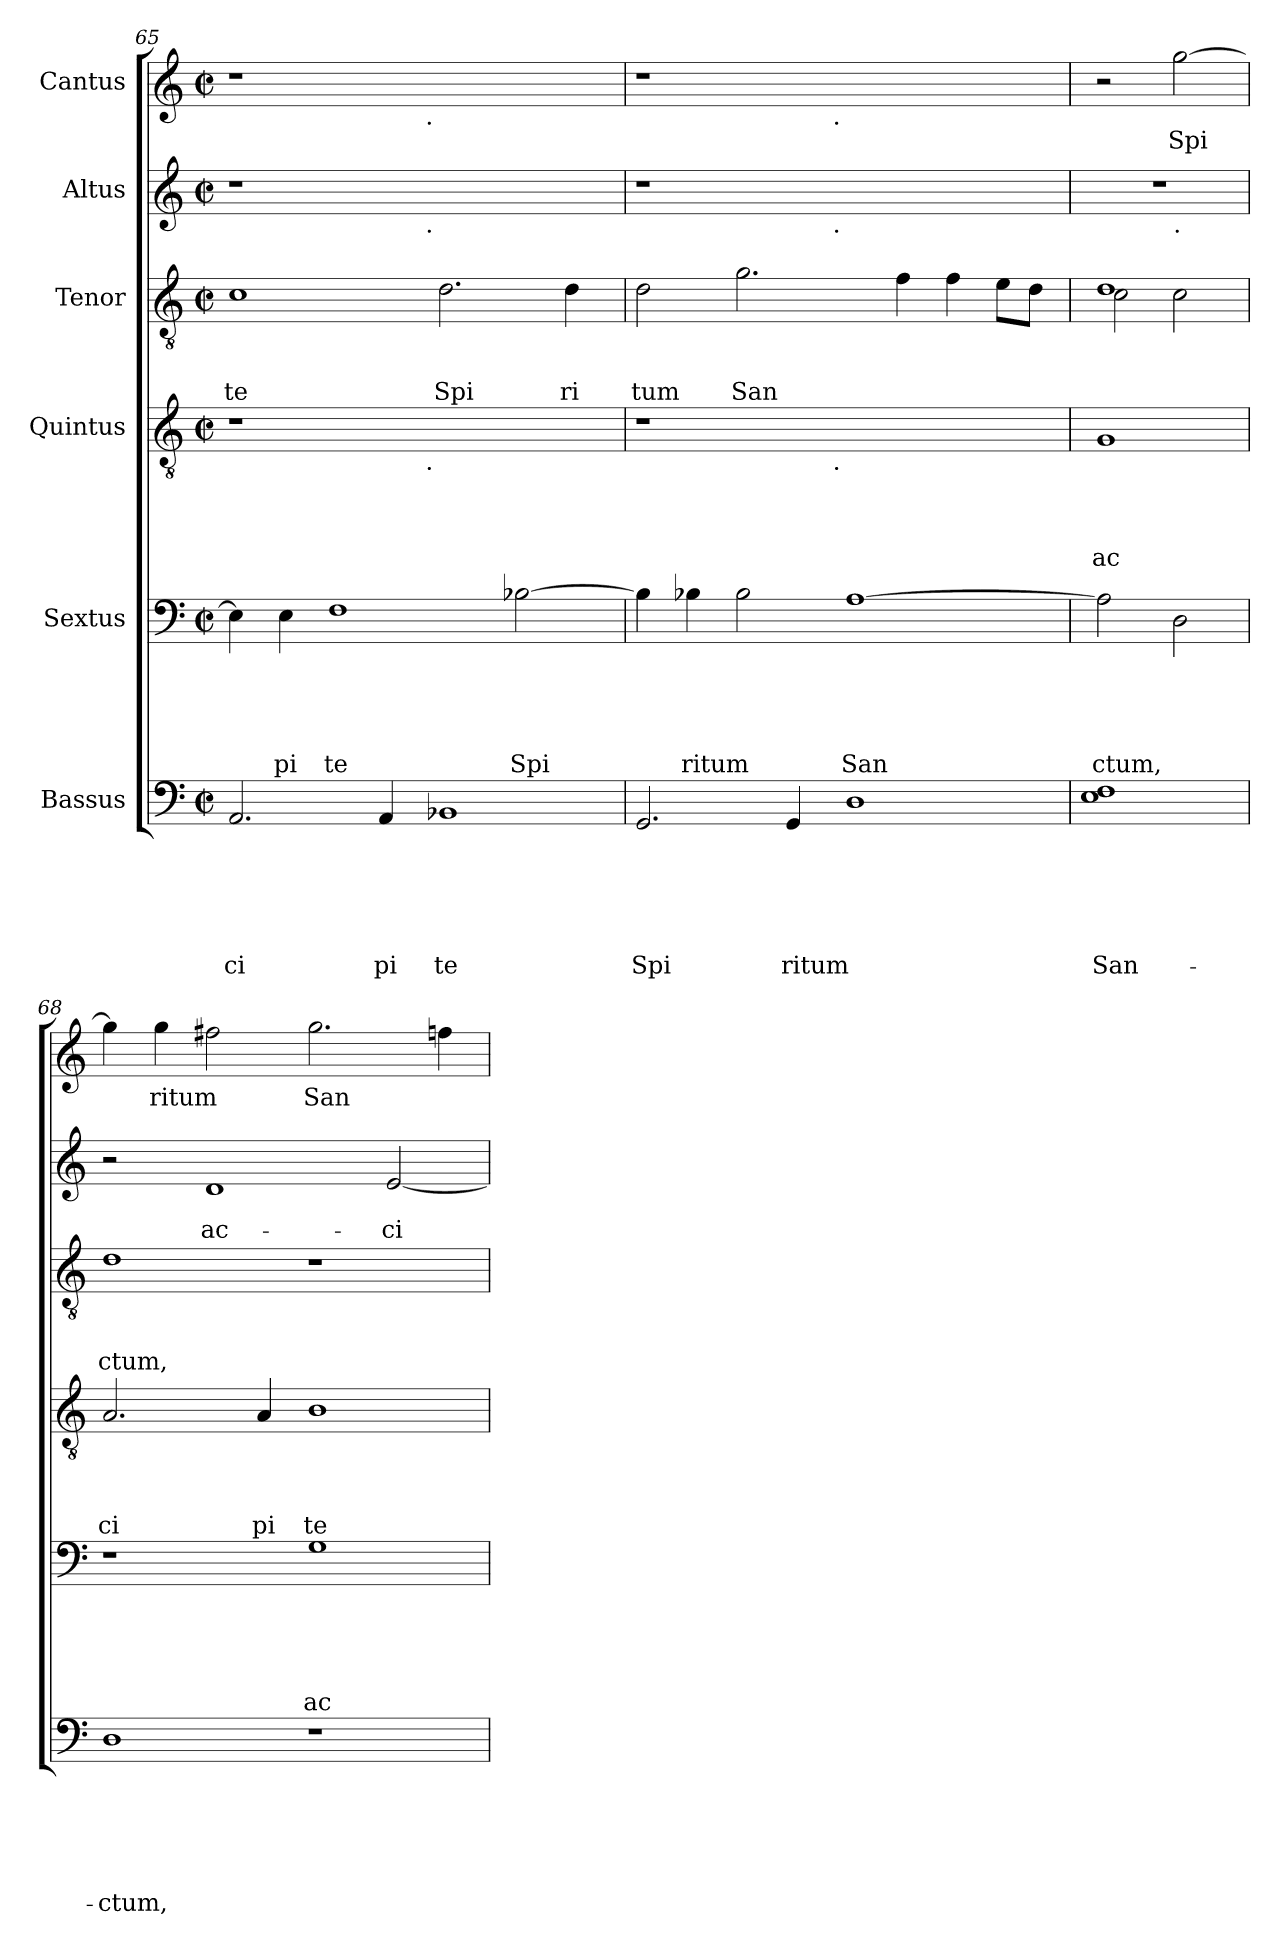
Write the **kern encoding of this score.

**kern	**text	**text	**text	**text	**text	**text	**kern	**text	**text	**text	**text	**text	**kern	**text	**text	**text	**text	**kern	**text	**text	**text	**kern	**text	**text	**kern	**text
*part6	*part6	*part6	*part6	*part6	*part6	*part6	*part5	*part5	*part5	*part5	*part5	*part5	*part4	*part4	*part4	*part4	*part4	*part3	*part3	*part3	*part3	*part2	*part2	*part2	*part1	*part1
*staff6	*staff6	*staff6	*staff6	*staff6	*staff6	*staff6	*staff5	*staff5	*staff5	*staff5	*staff5	*staff5	*staff4	*staff4	*staff4	*staff4	*staff4	*staff3	*staff3	*staff3	*staff3	*staff2	*staff2	*staff2	*staff1	*staff1
*I"Bassus	*	*	*	*	*	*	*I"Sextus	*	*	*	*	*	*I"Quintus	*	*	*	*	*I"Tenor	*	*	*	*I"Altus	*	*	*I"Cantus	*
*clefF4	*	*	*	*	*	*	*clefF4	*	*	*	*	*	*clefGv2	*	*	*	*	*clefGv2	*	*	*	*clefG2	*	*	*clefG2	*
*k[]	*	*	*	*	*	*	*k[]	*	*	*	*	*	*k[]	*	*	*	*	*k[]	*	*	*	*k[]	*	*	*k[]	*
*C:	*	*	*	*	*	*	*C:	*	*	*	*	*	*C:	*	*	*	*	*C:	*	*	*	*C:	*	*	*C:	*
*M2/2	*	*	*	*	*	*	*M2/2	*	*	*	*	*	*M2/2	*	*	*	*	*M2/2	*	*	*	*M2/2	*	*	*M2/2	*
*met(c|)	*	*	*	*	*	*	*met(c|)	*	*	*	*	*	*met(c|)	*	*	*	*	*met(c|)	*	*	*	*met(c|)	*	*	*met(c|)	*
=65	=65	=65	=65	=65	=65	=65	=65	=65	=65	=65	=65	=65	=65	=65	=65	=65	=65	=65	=65	=65	=65	=65	=65	=65	=65	=65
!	!	!	!	!	!	!LO:LY:b	!	!	!	!	!	!	!	!	!	!	!	!	!	!	!LO:LY:b	!	!	!	!	!
*	*	*	*	*	*	*	*	*	*	*	*	*	*^	*	*	*	*	*	*	*	*	*^	*	*	*^	*
2.AA/	.	.	.	.	.	ci	4E\]	.	.	.	.	.	1r	2ryy	.	.	.	.	1c	.	.	te	1r	2ryy	.	.	1r	2ryy	.
!	!	!	!	!	!	!	!	!	!	!	!	!LO:LY:b	!	!	!	!	!	!	!	!	!	!	!	!	!	!	!	!	!
.	.	.	.	.	.	.	4E\	.	.	.	.	pi	.	.	.	.	.	.	.	.	.	.	.	.	.	.	.	.	.
!	!	!	!	!	!	!	!	!	!	!	!	!LO:LY:b	!	!	!	!	!	!	!	!	!	!	!	!	!	!	!	!	!
.	.	.	.	.	.	.	1F	.	.	.	.	te	.	4...ryy	.	.	.	.	.	.	.	.	.	4...ryy	.	.	.	4...ryy	.
!	!	!	!	!	!	!LO:LY:b	!	!	!	!	!	!	!	!	!	!	!	!	!	!	!	!	!	!	!	!	!	!	!
4AA/	.	.	.	.	.	pi	.	.	.	.	.	.	.	.	.	.	.	.	.	.	.	.	.	.	.	.	.	.	.
!	!	!	!	!	!	!	!	!	!	!	!	!	!	!	!	!	!	!	!	!	!	!	!	!	!	!	!	!LO:TX:b:t=.	!
!	!	!	!	!	!	!	!	!	!	!	!	!	!	!	!	!	!	!	!	!	!	!	!	!LO:TX:b:t=.	!	!	!	!	!
!	!	!	!	!	!	!	!	!	!	!	!	!	!	!LO:TX:b:t=.	!	!	!	!	!	!	!	!	!	!	!	!	!	!	!
.	.	.	.	.	.	.	.	.	.	.	.	.	.	1ryy	.	.	.	.	.	.	.	.	.	1ryy	.	.	.	1ryy	.
!	!	!	!	!	!	!LO:LY:b	!	!	!	!	!	!	!	!	!	!	!	!	!	!	!	!LO:LY:b	!	!	!	!	!	!	!
1BB-X	.	.	.	.	.	te	.	.	.	.	.	.	1ryy	.	.	.	.	.	2.d\	.	.	Spi	1ryy	.	.	.	1ryy	.	.
!	!	!	!	!	!	!	!	!	!	!	!	!LO:LY:b	!	!	!	!	!	!	!	!	!	!	!	!	!	!	!	!	!
.	.	.	.	.	.	.	[>2B-X\	.	.	.	.	Spi	.	.	.	.	.	.	.	.	.	.	.	.	.	.	.	.	.
!	!	!	!	!	!	!	!	!	!	!	!	!	!	!	!	!	!	!	!	!	!	!LO:LY:b	!	!	!	!	!	!	!
.	.	.	.	.	.	.	.	.	.	.	.	.	.	.	.	.	.	.	4d\	.	.	ri	.	.	.	.	.	.	.
.	.	.	.	.	.	.	.	.	.	.	.	.	.	32ryy	.	.	.	.	.	.	.	.	.	32ryy	.	.	.	32ryy	.
=66	=66	=66	=66	=66	=66	=66	=66	=66	=66	=66	=66	=66	=66	=66	=66	=66	=66	=66	=66	=66	=66	=66	=66	=66	=66	=66	=66	=66	=66
!	!	!	!	!	!	!LO:LY:b	!	!	!	!	!	!	!	!	!	!	!	!	!	!	!	!LO:LY:b	!	!	!	!	!	!	!
2.GG/	.	.	.	.	.	Spi	4B-\]	.	.	.	.	.	1r	2ryy	.	.	.	.	2d\	.	.	tum	1r	2ryy	.	.	1r	2ryy	.
!	!	!	!	!	!	!	!	!	!	!	!	!LO:LY:b	!	!	!	!	!	!	!	!	!	!	!	!	!	!	!	!	!
.	.	.	.	.	.	.	4B-X\	.	.	.	.	ritum	.	.	.	.	.	.	.	.	.	.	.	.	.	.	.	.	.
!	!	!	!	!	!	!	!	!	!	!	!	!	!	!	!	!	!	!	!	!	!	!LO:LY:b	!	!	!	!	!	!	!
.	.	.	.	.	.	.	2B-\	.	.	.	.	.	.	4...ryy	.	.	.	.	2.g\	.	.	San	.	4...ryy	.	.	.	4...ryy	.
!	!	!	!	!	!	!LO:LY:b	!	!	!	!	!	!	!	!	!	!	!	!	!	!	!	!	!	!	!	!	!	!	!
4GG/	.	.	.	.	.	ritum	.	.	.	.	.	.	.	.	.	.	.	.	.	.	.	.	.	.	.	.	.	.	.
!	!	!	!	!	!	!	!	!	!	!	!	!	!	!	!	!	!	!	!	!	!	!	!	!	!	!	!	!LO:TX:b:t=.	!
!	!	!	!	!	!	!	!	!	!	!	!	!	!	!	!	!	!	!	!	!	!	!	!	!LO:TX:b:t=.	!	!	!	!	!
!	!	!	!	!	!	!	!	!	!	!	!	!	!	!LO:TX:b:t=.	!	!	!	!	!	!	!	!	!	!	!	!	!	!	!
.	.	.	.	.	.	.	.	.	.	.	.	.	.	1ryy	.	.	.	.	.	.	.	.	.	1ryy	.	.	.	1ryy	.
!	!	!	!	!	!	!	!	!	!	!	!	!LO:LY:b	!	!	!	!	!	!	!	!	!	!	!	!	!	!	!	!	!
1D	.	.	.	.	.	.	[<1A	.	.	.	.	San	1ryy	.	.	.	.	.	.	.	.	.	1ryy	.	.	.	1ryy	.	.
.	.	.	.	.	.	.	.	.	.	.	.	.	.	.	.	.	.	.	4f\	.	.	.	.	.	.	.	.	.	.
.	.	.	.	.	.	.	.	.	.	.	.	.	.	.	.	.	.	.	4f\	.	.	.	.	.	.	.	.	.	.
.	.	.	.	.	.	.	.	.	.	.	.	.	.	.	.	.	.	.	8e\L	.	.	.	.	.	.	.	.	.	.
.	.	.	.	.	.	.	.	.	.	.	.	.	.	.	.	.	.	.	8d\J	.	.	.	.	.	.	.	.	.	.
.	.	.	.	.	.	.	.	.	.	.	.	.	.	32ryy	.	.	.	.	.	.	.	.	.	32ryy	.	.	.	32ryy	.
!!LO:LB:g=z
=67	=67	=67	=67	=67	=67	=67	=67	=67	=67	=67	=67	=67	=67	=67	=67	=67	=67	=67	=67	=67	=67	=67	=67	=67	=67	=67	=67	=67	=67
!	!	!	!	!	!	!LO:LY:b	!	!	!	!	!	!LO:LY:b	!	!	!	!	!	!LO:LY:b	!	!	!	!	!	!	!	!	!	!	!
*	*	*	*	*	*	*	*	*	*	*	*	*	*v	*v	*	*	*	*	*^	*	*	*	*	*	*	*	*v	*v	*
1E 1F	.	.	.	.	.	San-	2A\]	.	.	.	.	ctum,	1G	.	.	.	ac	1d	2c\	.	.	.	1r	2ryy	.	.	2r	.
!	!	!	!	!	!	!	!	!	!	!	!	!	!	!	!	!	!	!	!	!	!	!	!	!LO:TX:b:t=.	!	!	!	!
!	!	!	!	!	!	!	!	!	!	!	!	!	!	!	!	!	!	!	!	!	!	!	!	!	!	!	!	!LO:LY:b
.	.	.	.	.	.	.	2D\	.	.	.	.	.	.	.	.	.	.	.	2c\	.	.	.	.	2ryy	.	.	[>2gg\	Spi
=68	=68	=68	=68	=68	=68	=68	=68	=68	=68	=68	=68	=68	=68	=68	=68	=68	=68	=68	=68	=68	=68	=68	=68	=68	=68	=68	=68	=68
!	!	!	!	!	!	!LO:LY:b	!	!	!	!	!	!	!	!	!	!	!LO:LY:b	!	!	!	!	!LO:LY:b	!	!	!	!	!	!
*	*	*	*	*	*	*	*	*	*	*	*	*	*	*	*	*	*	*v	*v	*	*	*	*	*	*	*	*	*
*	*	*	*	*	*	*	*	*	*	*	*	*	*	*	*	*	*	*	*	*	*	*v	*v	*	*	*	*
1D	.	.	.	.	.	-ctum,	1r	.	.	.	.	.	2.A/	.	.	.	ci	1d	.	.	ctum,	2r	.	.	4gg\]	.
!	!	!	!	!	!	!	!	!	!	!	!	!	!	!	!	!	!	!	!	!	!	!	!	!	!	!LO:LY:b
.	.	.	.	.	.	.	.	.	.	.	.	.	.	.	.	.	.	.	.	.	.	.	.	.	4gg\	ritum
!	!	!	!	!	!	!	!	!	!	!	!	!	!	!	!	!	!	!	!	!	!	!	!	!LO:LY:b	!	!
.	.	.	.	.	.	.	.	.	.	.	.	.	.	.	.	.	.	.	.	.	.	1d	.	ac-	2ff#X\	.
!	!	!	!	!	!	!	!	!	!	!	!	!	!	!	!	!	!LO:LY:b	!	!	!	!	!	!	!	!	!
.	.	.	.	.	.	.	.	.	.	.	.	.	4A/	.	.	.	pi	.	.	.	.	.	.	.	.	.
!	!	!	!	!	!	!	!	!	!	!	!	!LO:LY:b	!	!	!	!	!LO:LY:b	!	!	!	!	!	!	!	!	!LO:LY:b
1r	.	.	.	.	.	.	1G	.	.	.	.	ac-	1B	.	.	.	te	1r	.	.	.	.	.	.	2.gg\	San
!	!	!	!	!	!	!	!	!	!	!	!	!	!	!	!	!	!	!	!	!	!	!	!	!LO:LY:b	!	!
.	.	.	.	.	.	.	.	.	.	.	.	.	.	.	.	.	.	.	.	.	.	[<2e/	.	-ci-	.	.
.	.	.	.	.	.	.	.	.	.	.	.	.	.	.	.	.	.	.	.	.	.	.	.	.	4ffn\	.
=	=	=	=	=	=	=	=	=	=	=	=	=	=	=	=	=	=	=	=	=	=	=	=	=	=	=
*-	*-	*-	*-	*-	*-	*-	*-	*-	*-	*-	*-	*-	*-	*-	*-	*-	*-	*-	*-	*-	*-	*-	*-	*-	*-	*-
